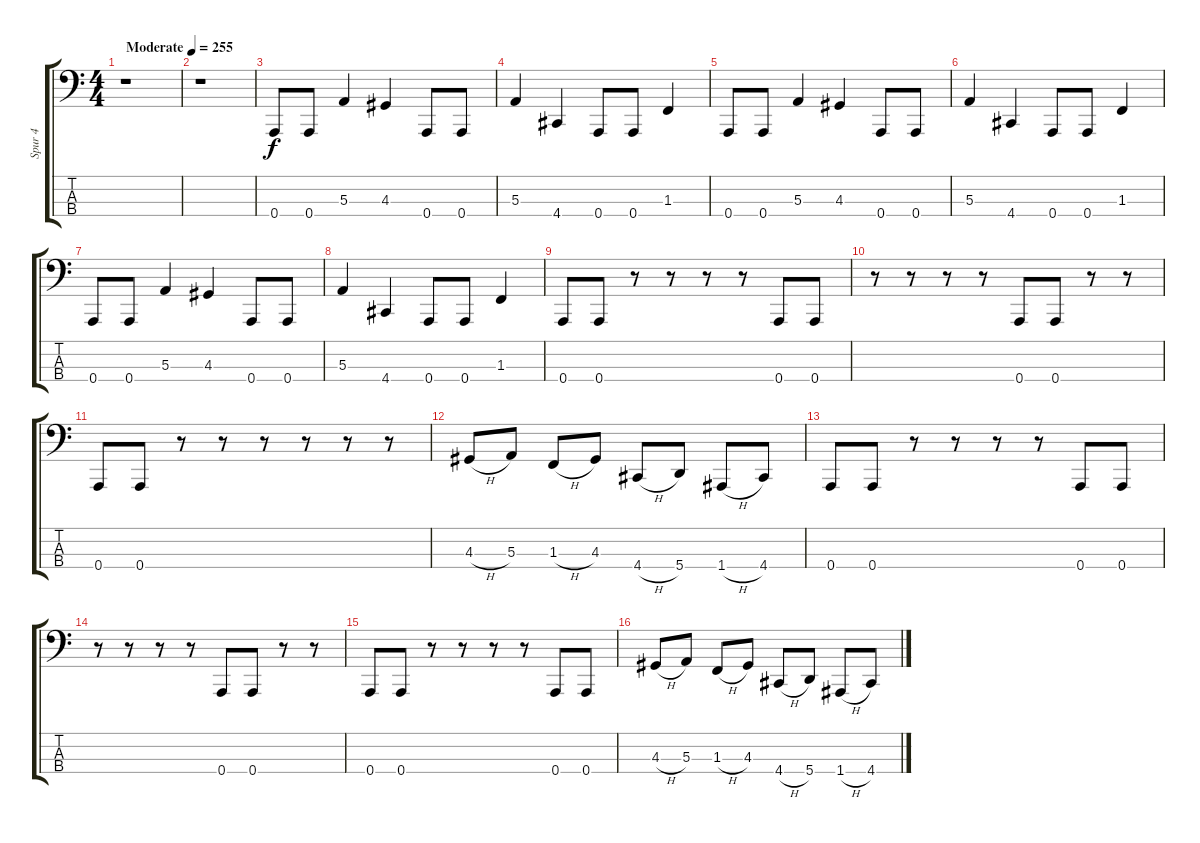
\track ("Spur 4" "Spur 4") {instrument electricbasspick}
\staff {score tabs}
\tuning (D2 A1 E1 A0) {hide}
\ts (4 4)
\tempo (255 "Moderate")
\clef f4
\ks c
r.1{dy f instrument electricbasspick} |
r.1 |
0.4.8 0.4.8 5.3.4 4.3.4 0.4.8 0.4.8 |
5.3.4 4.4.4 0.4.8 0.4.8 1.3.4 |
0.4.8 0.4.8 5.3.4 4.3.4 0.4.8 0.4.8 |
5.3.4 4.4.4 0.4.8 0.4.8 1.3.4 |
0.4.8 0.4.8 5.3.4 4.3.4 0.4.8 0.4.8 |
5.3.4 4.4.4 0.4.8 0.4.8 1.3.4 |
0.4.8 0.4.8 r.8 r.8 r.8 r.8 0.4.8 0.4.8 |
r.8 r.8 r.8 r.8 0.4.8 0.4.8 r.8 r.8 |
0.4.8 0.4.8 r.8 r.8 r.8 r.8 r.8 r.8 |
4.3{h}.8 5.3.8 1.3{h}.8 4.3.8 4.4{h}.8 5.4.8 1.4{h}.8 4.4.8 |
0.4.8 0.4.8 r.8 r.8 r.8 r.8 0.4.8 0.4.8 |
r.8 r.8 r.8 r.8 0.4.8 0.4.8 r.8 r.8 |
0.4.8 0.4.8 r.8 r.8 r.8 r.8 0.4.8 0.4.8 |
4.3{h}.8 5.3.8 1.3{h}.8 4.3.8 4.4{h}.8 5.4.8 1.4{h}.8 4.4.8
